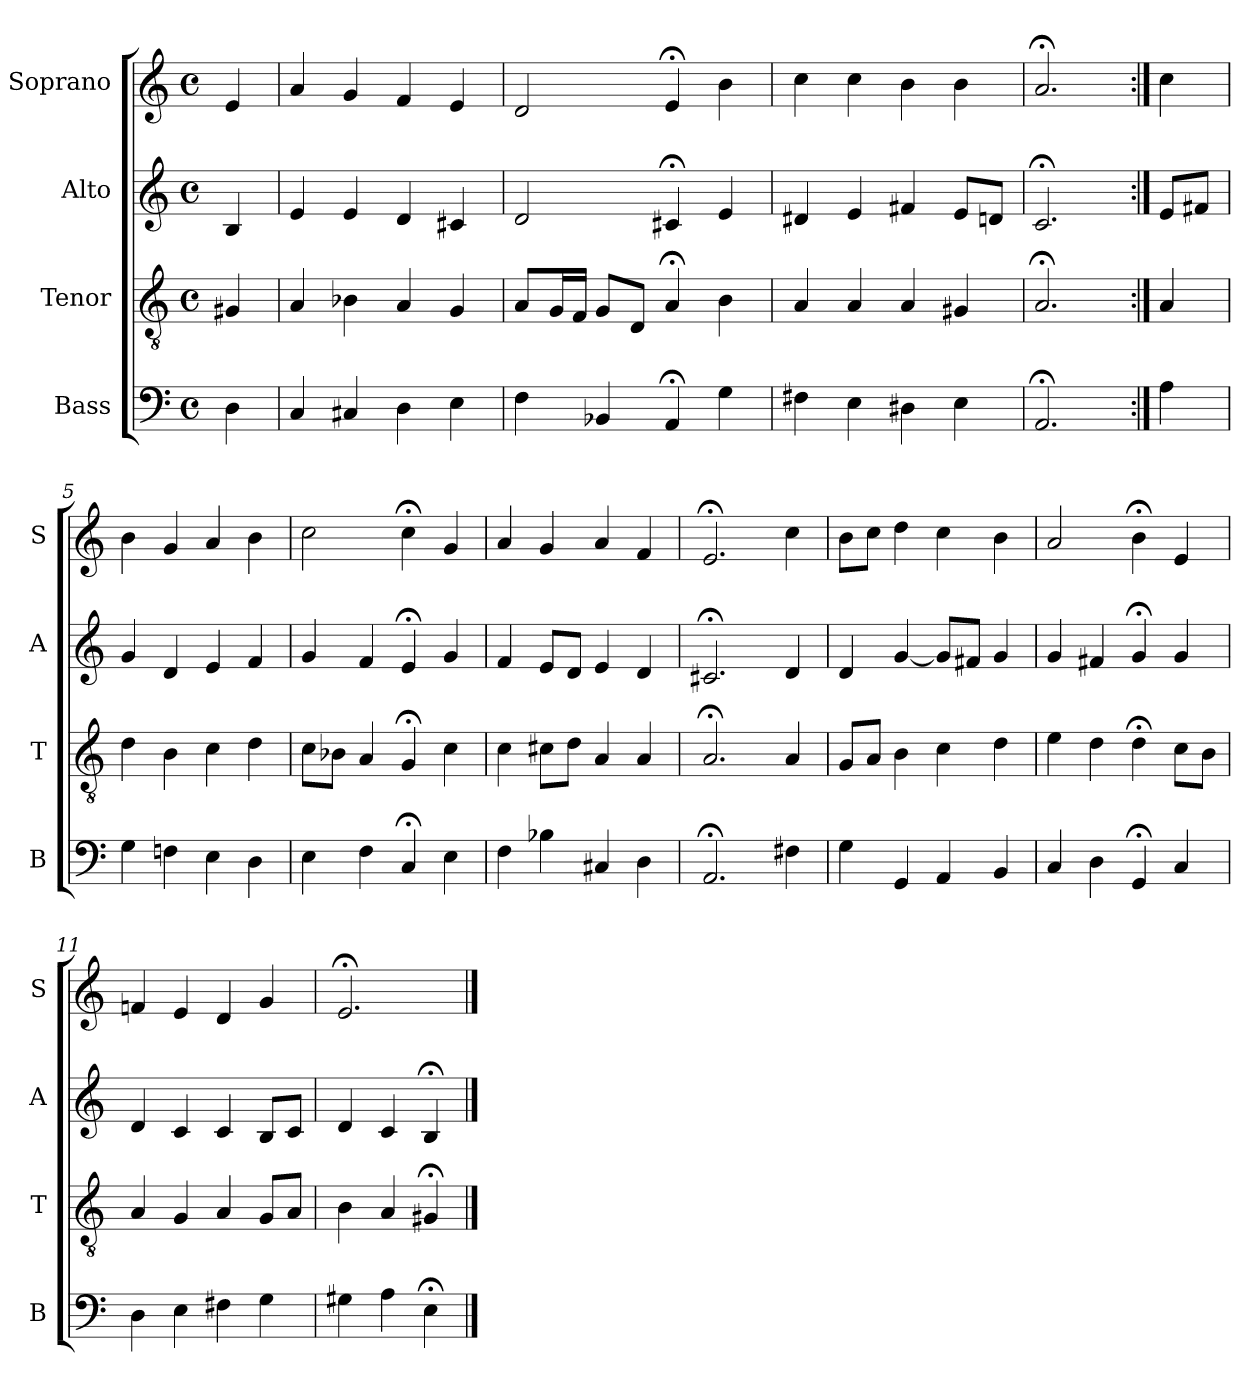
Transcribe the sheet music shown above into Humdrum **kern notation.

**kern	**kern	**kern	**kern
*part4	*part3	*part2	*part1
*staff4	*staff3	*staff2	*staff1
*I"Bass	*I"Tenor	*I"Alto	*I"Soprano
*I'B	*I'T	*I'A	*I'S
*clefF4	*clefGv2	*clefG2	*clefG2
*k[]	*k[]	*k[]	*k[]
*a:	*a:	*a:	*a:
*M4/4	*M4/4	*M4/4	*M4/4
*met(c)	*met(c)	*met(c)	*met(c)
*MM100	*MM100	*MM100	*MM100
=	=	=	=
4D	4G#X	4B	4e
=1	=1	=1	=1
4C	4A	4e	4a
4C#X	4B-X	4e	4g
4D	4A	4d	4f
4E	4G	4c#X	4e
=2	=2	=2	=2
4F	8AL	2d	2d
.	16GL	.	.
.	16FJJ	.	.
4BB-X	8GL	.	.
.	8DJ	.	.
4AA;<	4A;<	4c#X;<	4e;<
4G	4B	4e	4b
=3	=3	=3	=3
4F#X	4A	4d#X	4cc
4E	4A	4e	4cc
4D#Xi	4Ai	4f#Xi	4bi
4E	4G#X	8eL	4b
.	.	8dnJ	.
=4	=4	=4	=4
2.AA;<	2.A;<	2.c;<	2.a;<
=:|!	=:|!	=:|!	=:|!
4A	4A	8eL	4cc
.	.	8f#XJ	.
=5	=5	=5	=5
4G	4d	4g	4b
4Fn	4B	4d	4g
4E	4c	4e	4a
4D	4d	4f	4b
=6	=6	=6	=6
4E	8cL	4g	2cc
.	8B-XJ	.	.
4F	4A	4f	.
4C;<	4G;<	4e;<	4cc;<
4E	4c	4g	4g
=7	=7	=7	=7
4F	4c	4f	4a
4B-X	8c#XL	8eL	4g
.	8dJ	8dJ	.
4C#X	4A	4e	4a
4D	4A	4d	4f
=8	=8	=8	=8
2.AA;<	2.A;<	2.c#X;<	2.e;<
4F#Xi	4Ai	4di	4cci
=9	=9	=9	=9
4G	8GL	4d	8bL
.	8AJ	.	8ccJ
4GG	4B	[4g	4dd
4AA	4c	8gL]	4cc
.	.	8f#XJ	.
4BB	4d	4g	4b
=10	=10	=10	=10
4C	4e	4g	2a
4D	4d	4f#X	.
4GG;<	4d;<	4g;<	4b;<
4C	8cL	4g	4e
.	8BJ	.	.
=11	=11	=11	=11
4D	4A	4d	4fn
4E	4G	4c	4e
4F#Xi	4Ai	4ci	4di
4G	8GL	8BL	4g
.	8AJ	8cJ	.
=12	=12	=12	=12
4G#Xi	4Bi	4di	2.e;<i
4A	4A	4c	.
4E;<	4G#X;<	4B;<	.
==	==	==	==
*-	*-	*-	*-
